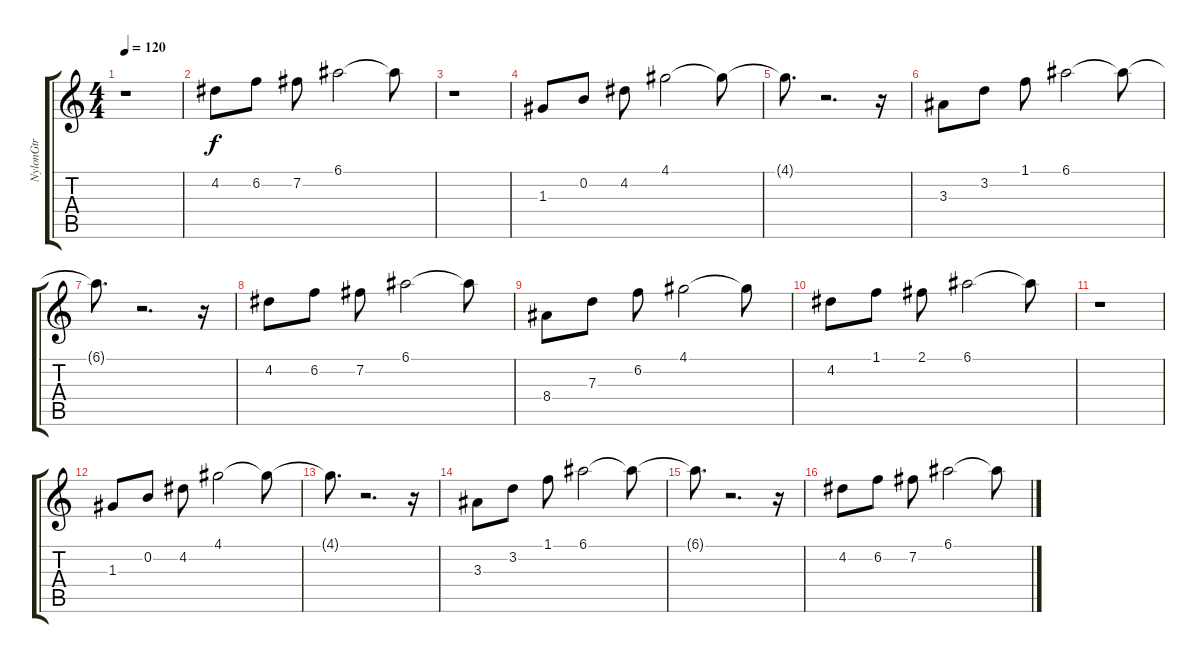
\track ("NylonGtr" "NylonGtr") {instrument acousticguitarnylon}
\staff {score tabs}
\tuning (E4 B3 G3 D3 A2 E2) {hide}
\ts (4 4)
\tempo 120
\clef g2
\ks c
r.1{dy f} |
4.2.8 6.2.8 7.2.8 6.1.2 6.1{t}.8 |
r.1 |
1.3.8 0.2.8 4.2.8 4.1.2 4.1{t}.8 |
4.1{t}.8{d} r.2{d} r.16 |
3.3.8 3.2.8 1.1.8 6.1.2 6.1{t}.8 |
6.1{t}.8{d} r.2{d} r.16 |
4.2.8 6.2.8 7.2.8 6.1.2 6.1{t}.8 |
8.4.8 7.3.8 6.2.8 4.1.2 4.1{t}.8 |
4.2.8 1.1.8 2.1.8 6.1.2 6.1{t}.8 |
r.1 |
1.3.8 0.2.8 4.2.8 4.1.2 4.1{t}.8 |
4.1{t}.8{d} r.2{d} r.16 |
3.3.8 3.2.8 1.1.8 6.1.2 6.1{t}.8 |
6.1{t}.8{d} r.2{d} r.16 |
4.2.8 6.2.8 7.2.8 6.1.2 6.1{t}.8
